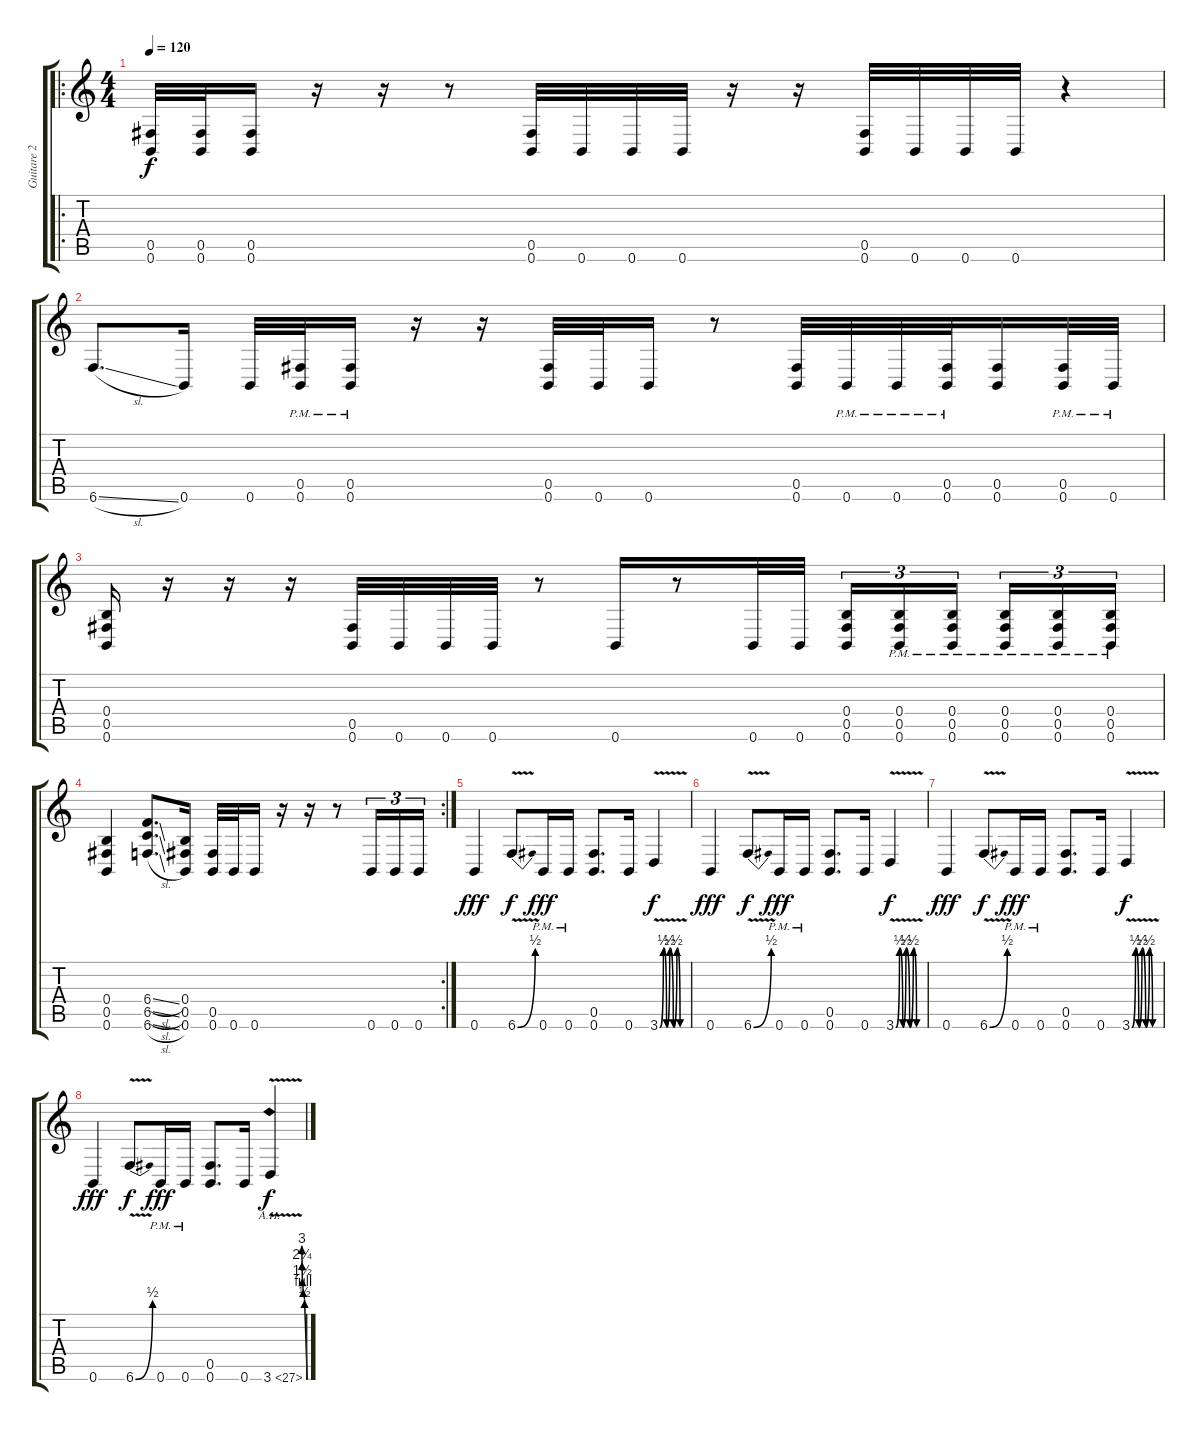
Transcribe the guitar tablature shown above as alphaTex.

\track ("Guitare 2" "Guitare 2") {instrument distortionguitar}
\staff {score tabs}
\tuning (Db4 Ab3 E3 B2 Gb2 B1) {hide}
\ro
\ts (4 4)
\tempo 120
\clef g2
\ks c
(0.5 0.6).32{dy f} (0.5 0.6).32 (0.5 0.6).16 r.16 r.16 r.8 (0.5 0.6).32 0.6.32 0.6.32 0.6.32 r.16 r.16 (0.5 0.6).32 0.6.32 0.6.32 0.6.32 r.4 |
6.6{sl}.8{d} 0.6.16 0.6.32 (0.5{pm} 0.6{pm}).32 (0.5{pm} 0.6{pm}).16 r.16 r.16 (0.5 0.6).32 0.6.32 0.6.16 r.8 (0.5 0.6).32 0.6{pm}.32 0.6{pm}.32 (0.5{pm} 0.6{pm}).32 (0.5 0.6).16 (0.5{pm} 0.6{pm}).32 0.6{pm}.32 |
(0.4 0.5 0.6).16 r.16 r.16 r.16 (0.5 0.6).32 0.6.32 0.6.32 0.6.32 r.8 0.6.16 r.8 0.6.32 0.6.32 (0.4 0.5 0.6).16{tu (3 2)} (0.4{pm} 0.5{pm} 0.6{pm}).16{tu (3 2)} (0.4{pm} 0.5{pm} 0.6{pm}).16{tu (3 2) beam splitsecondary} (0.4{pm} 0.5{pm} 0.6{pm}).16{tu (3 2)} (0.4{pm} 0.5{pm} 0.6{pm}).16{tu (3 2)} (0.4{pm} 0.5{pm} 0.6{pm}).16{tu (3 2)} |
\rc 2
(0.4 0.5 0.6).4 (6.4{sl} 6.5{sl} 6.6{sl}).8{d} (0.4 0.5 0.6).16 (0.5 0.6).32 0.6.32 0.6.16 r.16 r.16 r.8 0.6.16{tu (3 2)} 0.6.16{tu (3 2)} 0.6.16{tu (3 2)} |
0.6.4{dy fff} 6.6{be (bend 0 0 60 2) v}.8{dy f} 0.6{pm}.16{dy fff} 0.6{pm}.16 (0.5 0.6).8{d} 0.6.16 3.6{be (custom 0 0 8 2 15 0 22 2 30 0 38 2 45 0 60 0) v}.4{dy f} |
0.6.4{dy fff} 6.6{be (bend 0 0 60 2) v}.8{dy f} 0.6{pm}.16{dy fff} 0.6{pm}.16 (0.5 0.6).8{d} 0.6.16 3.6{be (custom 0 0 8 2 15 0 22 2 30 0 38 2 45 0 60 0) v}.4{dy f} |
0.6.4{dy fff} 6.6{be (bend 0 0 60 2) v}.8{dy f} 0.6{pm}.16{dy fff} 0.6{pm}.16 (0.5 0.6).8{d} 0.6.16 3.6{be (custom 0 0 8 2 15 0 22 2 30 0 38 2 45 0 60 0) v}.4{dy f} |
0.6.4{dy fff} 6.6{be (bend 0 0 60 2) v}.8{dy f} 0.6{pm}.16{dy fff} 0.6{pm}.16 (0.5 0.6).8{d} 0.6.16 3.6{be (custom 0 0 30 2 46 4 55 6 58 9 60 12) ah 24 v}.4{dy f}
